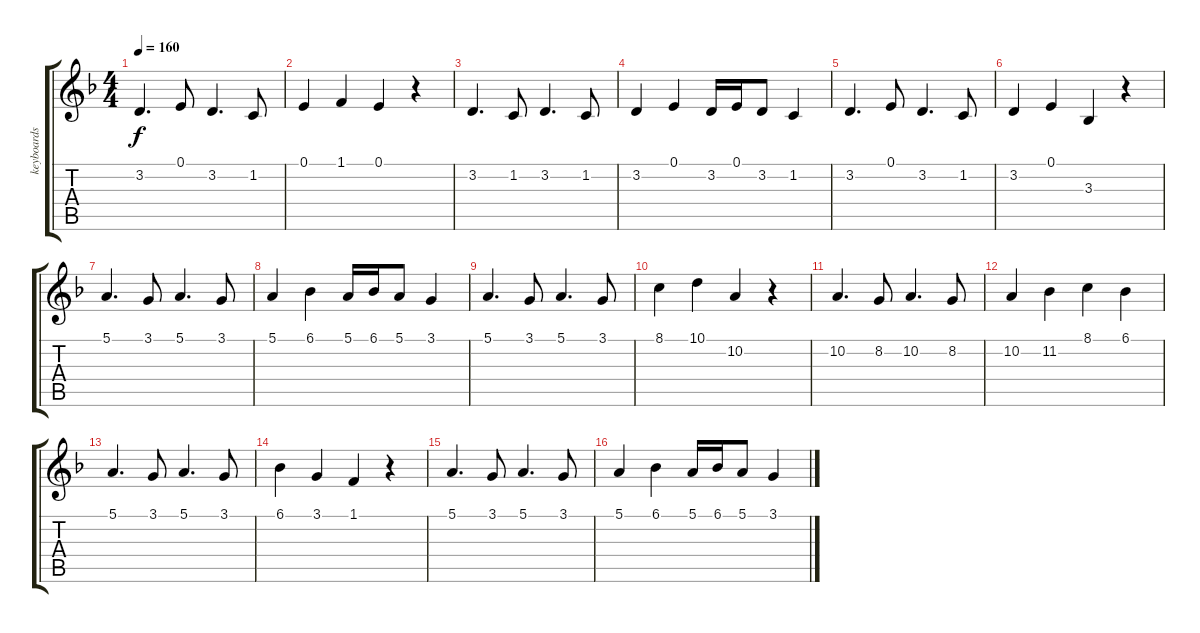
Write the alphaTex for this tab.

\track ("keyboards 1" "keyboards ") {instrument flute}
\staff {score tabs}
\tuning (E4 B3 G3 D3 A2 E2) {hide}
\ts (4 4)
\tempo 160
\clef g2
\ks dminor
3.2.4{d dy f} 0.1.8 3.2.4{d} 1.2.8 |
0.1.4 1.1.4 0.1.4 r.4 |
3.2.4{d} 1.2.8 3.2.4{d} 1.2.8 |
3.2.4 0.1.4 3.2.16 0.1.16 3.2.8 1.2.4 |
3.2.4{d} 0.1.8 3.2.4{d} 1.2.8 |
3.2.4 0.1.4 3.3.4 r.4 |
5.1.4{d} 3.1.8 5.1.4{d} 3.1.8 |
5.1.4 6.1.4 5.1.16 6.1.16 5.1.8 3.1.4 |
5.1.4{d} 3.1.8 5.1.4{d} 3.1.8 |
8.1.4 10.1.4 10.2.4 r.4 |
10.2.4{d} 8.2.8 10.2.4{d} 8.2.8 |
10.2.4 11.2.4 8.1.4 6.1.4 |
5.1.4{d} 3.1.8 5.1.4{d} 3.1.8 |
6.1.4 3.1.4 1.1.4 r.4 |
5.1.4{d} 3.1.8 5.1.4{d} 3.1.8 |
5.1.4 6.1.4 5.1.16 6.1.16 5.1.8 3.1.4
